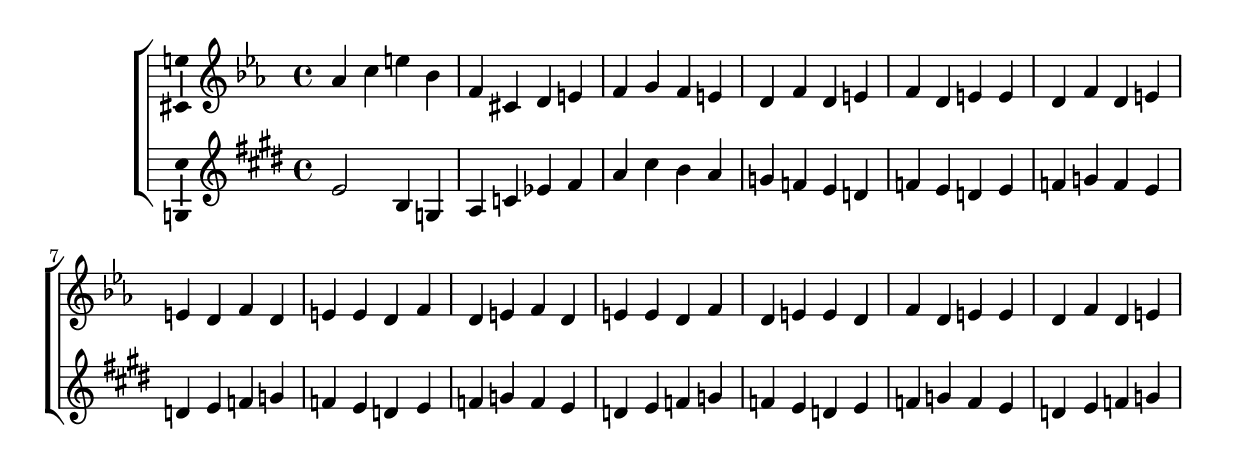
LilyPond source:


\header {
    texidoc = "Ambituses indicate pitch ranges for voices.

By default, the ambitus grob is put before the clef.  You can control
this behaviour through the @code{breakAlignOrder} property of the score
context by redefining the order.


The shape of the note heads to use can be changed via the
@code{note-head-style} property, which holds the glyph name of the
note head.  The vertical line between the upper and lower head can be
switched on or off via the @code{join-heads} property.

"
}

%{

 tex chokes on #

, e.g. with the following addition to the
paper block:

@example
\context @{
  \ScoreContext
  breakAlignOrder = #'(
    instrument-name
    left-edge
    span-bar
    breathing-sign
    clef
    ambitus
    key-signature
    staff-bar
    time-signature
    custos
  )
@}
@end example

 
@example
\context @{
  \VoiceContext
  \consists Ambitus_engraver
  Ambitus \set #'note-head-style = #'noteheads-2mensural
  Ambitus \set #'join-heads = ##f
@}
@end example


 %}
\version "2.1.29"

upper = \notes \relative c {
	\clef "treble"
	\key c \minor
	as'' c e bes f cis d e f g f e d f d e
	f d e e d f d e e d f d e e d f d e
	f d e e d f d e e d f d e e d f d e
}

lower = \notes \relative c {
	\clef "treble"
	\key e \major
	e'2 b4 g a c es fis a cis b a g f e d
	f e d e f g f e d e f g f e d e f g
	f e d e f g f e d e f g f e d e f g
}

\score { \context ChoirStaff {
	<<
		\new Staff { \upper }
		\new Staff { \lower }
	>> }
	\paper {
	       \context {
			\ScoreContext
			breakAlignOrder = #'(
				instrument-name
				left-edge
				ambitus
				span-bar
				breathing-sign
				clef
				key-signature
				staff-bar
				time-signature
				custos
			)
		}
		\context {
			\VoiceContext
			\consists Ambitus_engraver
		}
	}
}

